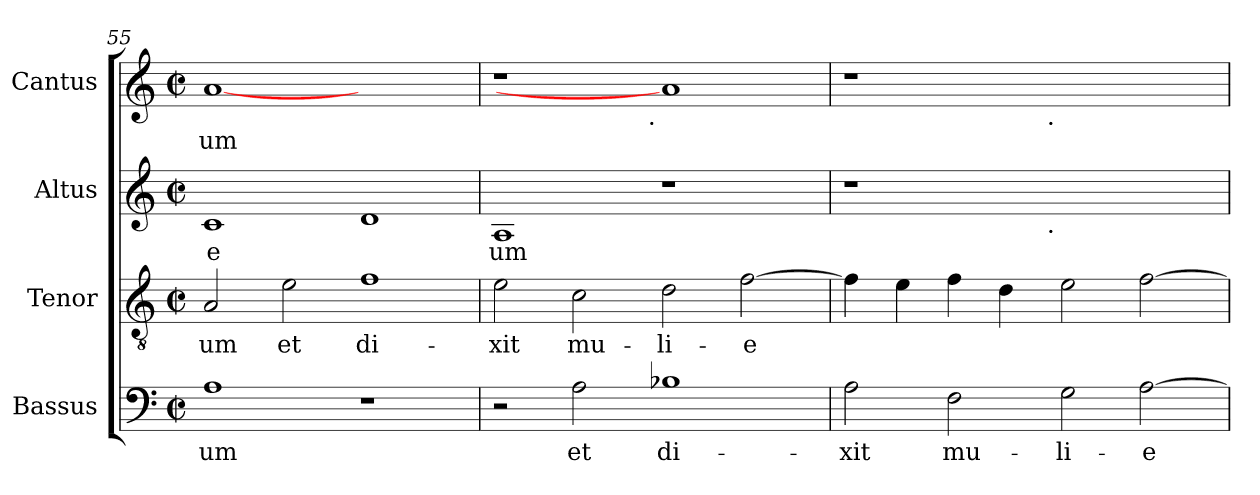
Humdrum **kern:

**kern	**text	**kern	**text	**kern	**text	**kern	**text
*part4	*part4	*part3	*part3	*part2	*part2	*part1	*part1
*staff4	*staff4	*staff3	*staff3	*staff2	*staff2	*staff1	*staff1
*I"Bassus	*	*I"Tenor	*	*I"Altus	*	*I"Cantus	*
*clefF4	*	*clefGv2	*	*clefG2	*	*clefG2	*
*k[]	*	*k[]	*	*k[]	*	*k[]	*
*C:	*	*C:	*	*C:	*	*C:	*
*M2/2	*	*M2/2	*	*M2/2	*	*M2/2	*
*met(c|)	*	*met(c|)	*	*met(c|)	*	*met(c|)	*
=55	=55	=55	=55	=55	=55	=55	=55
!	!LO:LY:b:cj	!	!LO:LY:b:cj	!	!LO:LY:b:cj	!	!LO:LY:b:cj
1A	-um	2A/	-um	1c	e	[1a	um
!	!	!	!LO:LY:b:cj	!	!	!	!
.	.	2e\	et	.	.	.	.
!	!	!	!LO:LY:b:cj	!	!LO:LY:b:cj	!	!
1r	.	1f	di-	1d	.	1ryy	.
=56	=56	=56	=56	=56	=56	=56	=56
!	!	!	!LO:LY:b:cj	!	!LO:LY:b:cj	!	!
*	*	*	*	*	*	*^	*
2r	.	2e\	-xit	1A	um	1r	2ryy	.
!	!LO:LY:b:cj	!	!LO:LY:b:cj	!	!	!	!	!
2A\	et	2c\	mu-	.	.	.	4...ryy	.
!	!	!	!	!	!	!	!LO:TX:b:t=.	!
.	.	.	.	.	.	.	1ryy	.
!	!LO:LY:b:cj	!	!LO:LY:b:cj	!	!	!	!	!
1B-X	di-	2d\	-li-	1r	.	1a]	.	.
!	!	!	!LO:LY:b:cj	!	!	!	!	!
.	.	[>2f\	-e-	.	.	.	.	.
.	.	.	.	.	.	.	32ryy	.
=57	=57	=57	=57	=57	=57	=57	=57	=57
!	!LO:LY:b:cj	!	!LO:LY:b:cj	!	!	!	!	!
*	*	*	*	*^	*	*	*	*
2A\	-xit	4f\]	--	1r	2ryy	.	1r	2ryy	.
!	!	!	!LO:LY:b:cj	!	!	!	!	!	!
.	.	4e\	--	.	.	.	.	.	.
!	!LO:LY:b:cj	!	!LO:LY:b:cj	!	!	!	!	!	!
2F\	mu-	4f\	--	.	4...ryy	.	.	4...ryy	.
!	!	!	!LO:LY:b:cj	!	!	!	!	!	!
.	.	4d\	--	.	.	.	.	.	.
!	!	!	!	!	!	!	!	!LO:TX:b:t=.	!
!	!	!	!	!	!LO:TX:b:t=.	!	!	!	!
.	.	.	.	.	1ryy	.	.	1ryy	.
!	!LO:LY:b:cj	!	!LO:LY:b:cj	!	!	!	!	!	!
2G\	-li-	2e\	--	1ryy	.	.	1ryy	.	.
!	!LO:LY:b:cj	!	!LO:LY:b:cj	!	!	!	!	!	!
[>2A\	-e-	[>2f\	--	.	.	.	.	.	.
.	.	.	.	.	32ryy	.	.	32ryy	.
*	*	*	*	*v	*v	*	*	*	*
*	*	*	*	*	*	*v	*v	*
=	=	=	=	=	=	=	=
*-	*-	*-	*-	*-	*-	*-	*-
